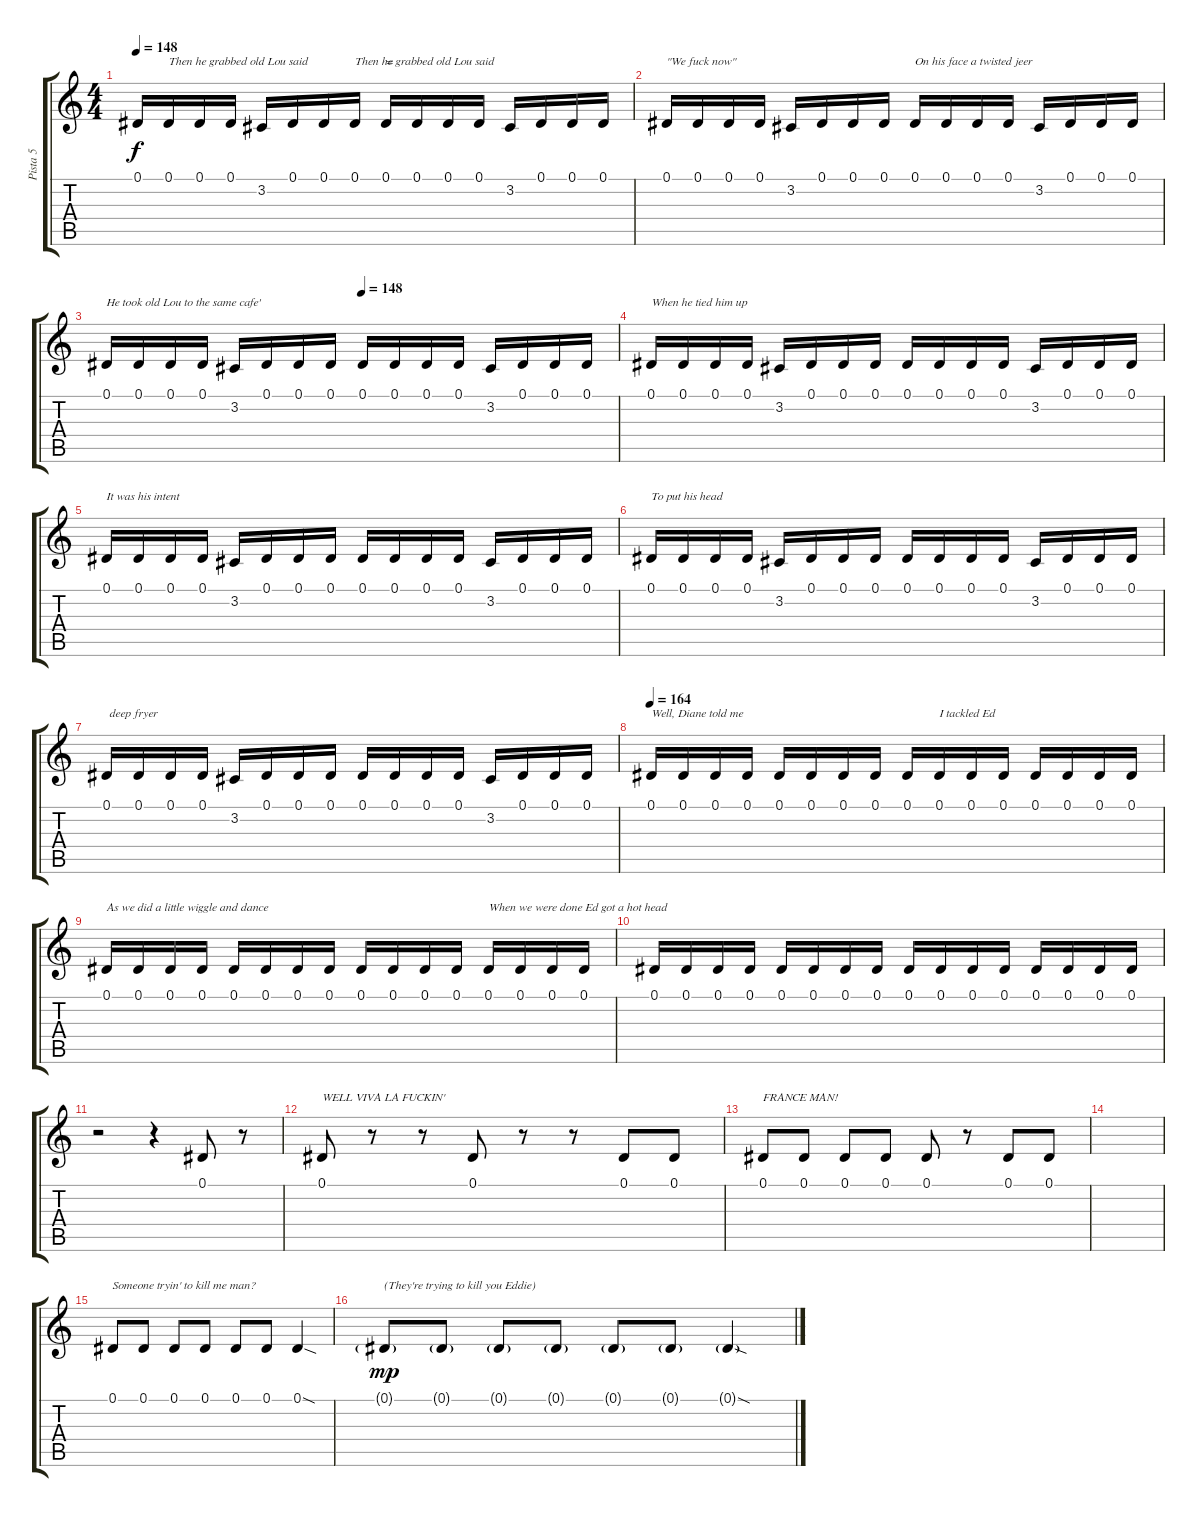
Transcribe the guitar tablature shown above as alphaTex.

\track ("Pista 5" "Pista 5") {instrument tenorsax}
\staff {score tabs}
\tuning (Eb4 Bb3 Gb3 Db3 Ab2 Db2) {hide}
\ts (4 4)
\tempo 148
\clef g2
\ks c
0.1.16{dy f} 0.1.16{txt "Then he grabbed old Lou said"} 0.1.16 0.1.16 3.2.16 0.1.16 0.1.16 0.1.16{txt "Then he grabbed old Lou said"} 0.1.16{txt "="} 0.1.16 0.1.16 0.1.16 3.2.16 0.1.16 0.1.16 0.1.16 |
0.1.16{txt "\"We fuck now\""} 0.1.16 0.1.16 0.1.16 3.2.16 0.1.16 0.1.16 0.1.16 0.1.16{txt "On his face a twisted jeer"} 0.1.16 0.1.16 0.1.16 3.2.16 0.1.16 0.1.16 0.1.16 |
\tempo (148 0.5)
0.1.16{txt "He took old Lou to the same cafe'"} 0.1.16 0.1.16 0.1.16 3.2.16 0.1.16 0.1.16 0.1.16 0.1.16 0.1.16 0.1.16 0.1.16 3.2.16 0.1.16 0.1.16 0.1.16 |
0.1.16{txt "When he tied him up"} 0.1.16 0.1.16 0.1.16 3.2.16 0.1.16 0.1.16 0.1.16 0.1.16 0.1.16 0.1.16 0.1.16 3.2.16 0.1.16 0.1.16 0.1.16 |
0.1.16{txt "It was his intent"} 0.1.16 0.1.16 0.1.16 3.2.16 0.1.16 0.1.16 0.1.16 0.1.16 0.1.16 0.1.16 0.1.16 3.2.16 0.1.16 0.1.16 0.1.16 |
0.1.16{txt "To put his head"} 0.1.16 0.1.16 0.1.16 3.2.16 0.1.16 0.1.16 0.1.16 0.1.16 0.1.16 0.1.16 0.1.16 3.2.16 0.1.16 0.1.16 0.1.16 |
0.1.16{txt " deep fryer"} 0.1.16 0.1.16 0.1.16 3.2.16 0.1.16 0.1.16 0.1.16 0.1.16 0.1.16 0.1.16 0.1.16 3.2.16 0.1.16 0.1.16 0.1.16 |
\tempo 164
0.1.16{txt "Well, Diane told me"} 0.1.16 0.1.16 0.1.16 0.1.16 0.1.16 0.1.16 0.1.16 0.1.16 0.1.16{txt "I tackled Ed"} 0.1.16 0.1.16 0.1.16 0.1.16 0.1.16 0.1.16 |
0.1.16{txt "As we did a little wiggle and dance"} 0.1.16 0.1.16 0.1.16 0.1.16 0.1.16 0.1.16 0.1.16 0.1.16 0.1.16 0.1.16 0.1.16 0.1.16{txt "When we were done Ed got a hot head"} 0.1.16 0.1.16 0.1.16 |
0.1.16 0.1.16 0.1.16 0.1.16 0.1.16 0.1.16 0.1.16 0.1.16 0.1.16 0.1.16 0.1.16 0.1.16 0.1.16 0.1.16 0.1.16 0.1.16 |
r.2 r.4 0.1.8 r.8 |
0.1.8{txt "WELL VIVA LA FUCKIN' "} r.8 r.8 0.1.8 r.8 r.8 0.1.8 0.1.8 |
0.1.8{txt "FRANCE MAN!"} 0.1.8 0.1.8 0.1.8 0.1.8 r.8 0.1.8 0.1.8 |
|
0.1.8{txt "Someone tryin' to kill me man?"} 0.1.8 0.1.8 0.1.8 0.1.8 0.1.8 0.1{sod}.4 |
0.1{g}.8{txt "(They're trying to kill you Eddie)" dy mp} 0.1{g}.8 0.1{g}.8 0.1{g}.8 0.1{g}.8 0.1{g}.8 0.1{sod g}.4
